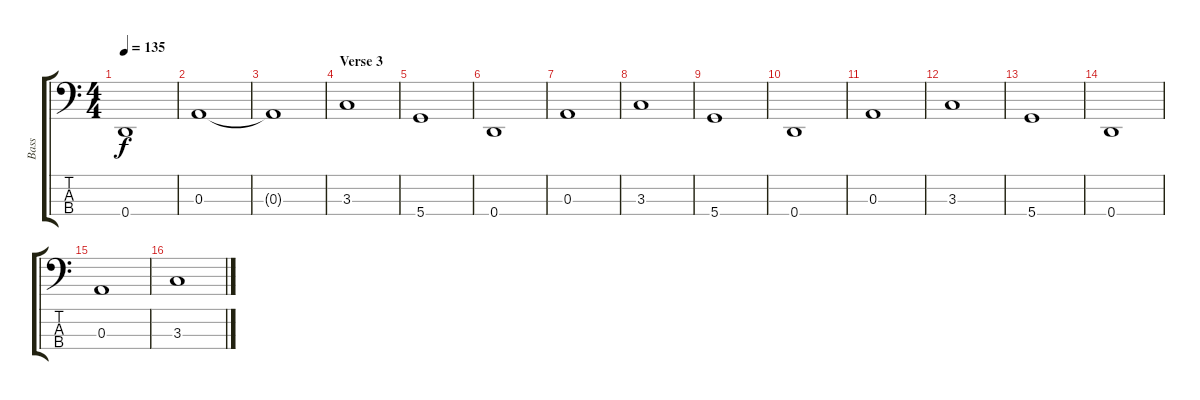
\track ("Bass" "Bass") {instrument acousticguitarnylon}
\staff {score tabs}
\tuning (G2 D2 A1 D1) {hide}
\ts (4 4)
\tempo 135
\clef f4
\ks c
0.4.1{dy f} |
0.3.1 |
0.3{t}.1 |
\section ("" "Verse 3")
3.3.1 |
5.4.1 |
0.4.1 |
0.3.1 |
3.3.1 |
5.4.1 |
0.4.1 |
0.3.1 |
3.3.1 |
5.4.1 |
0.4.1 |
0.3.1 |
3.3.1
